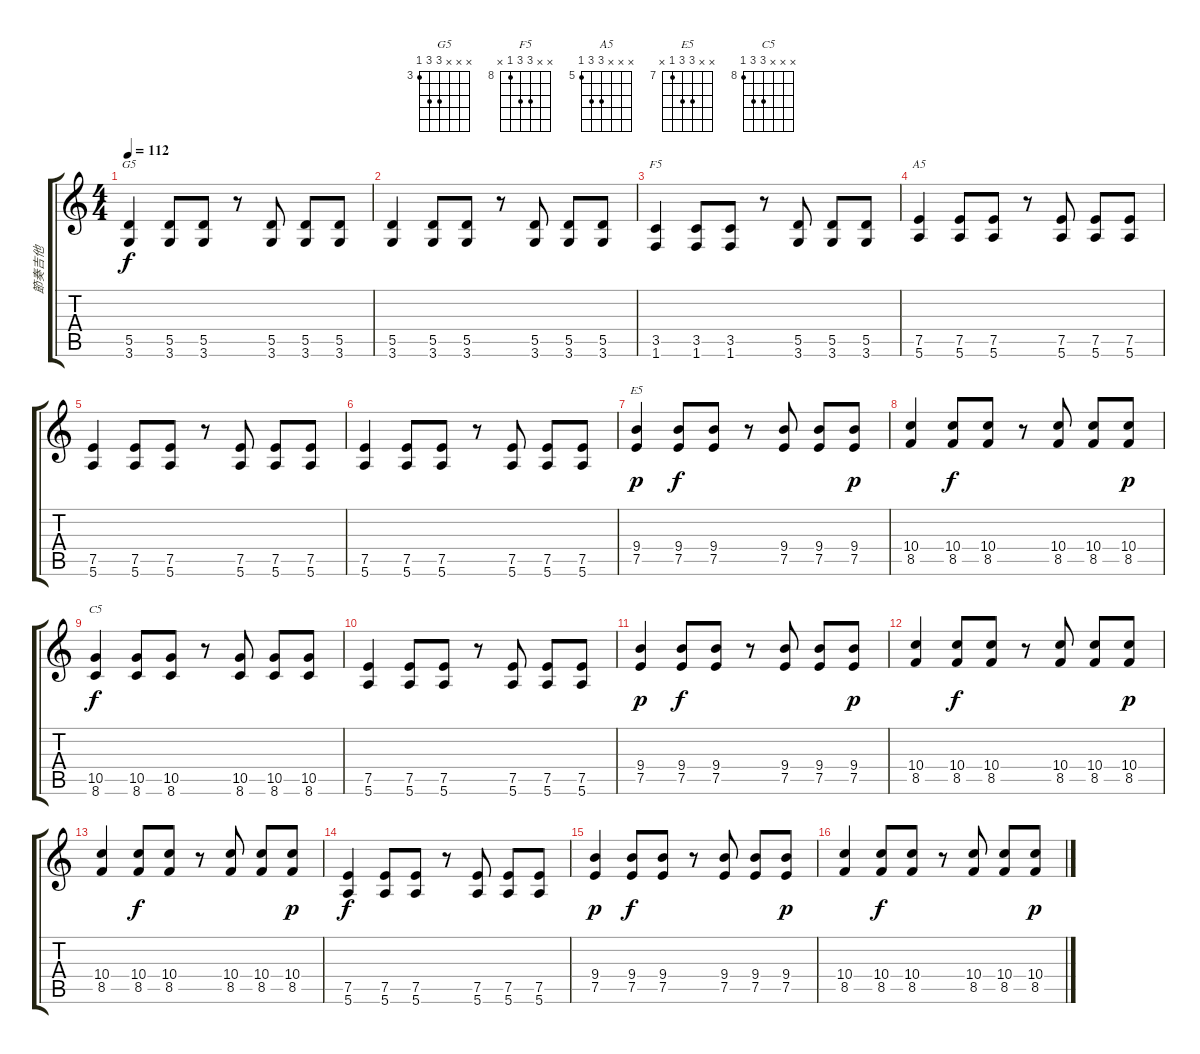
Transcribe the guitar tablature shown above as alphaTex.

\track ("節奏吉他" "節奏吉他") {instrument overdrivenguitar}
\staff {score tabs}
\tuning (E4 B3 G3 D3 A2 E2) {hide}
\chord ("G5" x x x 5 5 3) {firstfret 3}
\chord ("F5" x x 10 10 8 x) {firstfret 8}
\chord ("A5" x x x 7 7 5) {firstfret 5}
\chord ("E5" x x 9 9 7 x) {firstfret 7}
\chord ("C5" x x x 10 10 8) {firstfret 8}
\ts (4 4)
\tempo 112
\clef g2
\ks c
(5.5 3.6).4{ch "G5" dy f instrument overdrivenguitar} (5.5 3.6).8 (5.5 3.6).8 r.8 (5.5 3.6).8 (5.5 3.6).8 (5.5 3.6).8 |
(5.5 3.6).4{instrument overdrivenguitar} (5.5 3.6).8 (5.5 3.6).8 r.8 (5.5 3.6).8 (5.5 3.6).8 (5.5 3.6).8 |
(3.5 1.6).4{ch "F5" instrument overdrivenguitar} (3.5 1.6).8 (3.5 1.6).8 r.8 (5.5 3.6).8 (5.5 3.6).8 (5.5 3.6).8 |
(7.5 5.6).4{ch "A5" instrument overdrivenguitar} (7.5 5.6).8 (7.5 5.6).8 r.8 (7.5 5.6).8 (7.5 5.6).8 (7.5 5.6).8 |
(7.5 5.6).4{instrument overdrivenguitar} (7.5 5.6).8 (7.5 5.6).8 r.8 (7.5 5.6).8 (7.5 5.6).8 (7.5 5.6).8 |
(7.5 5.6).4{instrument overdrivenguitar} (7.5 5.6).8 (7.5 5.6).8 r.8 (7.5 5.6).8 (7.5 5.6).8 (7.5 5.6).8 |
(9.4 7.5).4{ch "E5" dy p instrument overdrivenguitar} (9.4 7.5).8{dy f} (9.4 7.5).8 r.8 (9.4 7.5).8 (9.4 7.5).8 (9.4 7.5).8{dy p} |
(10.4 8.5).4{instrument overdrivenguitar} (10.4 8.5).8{dy f} (10.4 8.5).8 r.8 (10.4 8.5).8 (10.4 8.5).8 (10.4 8.5).8{dy p} |
(10.5 8.6).4{ch "C5" dy f instrument overdrivenguitar} (10.5 8.6).8 (10.5 8.6).8 r.8 (10.5 8.6).8 (10.5 8.6).8 (10.5 8.6).8 |
(7.5 5.6).4{instrument overdrivenguitar} (7.5 5.6).8 (7.5 5.6).8 r.8 (7.5 5.6).8 (7.5 5.6).8 (7.5 5.6).8 |
(9.4 7.5).4{dy p instrument overdrivenguitar} (9.4 7.5).8{dy f} (9.4 7.5).8 r.8 (9.4 7.5).8 (9.4 7.5).8 (9.4 7.5).8{dy p} |
(10.4 8.5).4{instrument overdrivenguitar} (10.4 8.5).8{dy f} (10.4 8.5).8 r.8 (10.4 8.5).8 (10.4 8.5).8 (10.4 8.5).8{dy p} |
(10.4 8.5).4{instrument overdrivenguitar} (10.4 8.5).8{dy f} (10.4 8.5).8 r.8 (10.4 8.5).8 (10.4 8.5).8 (10.4 8.5).8{dy p} |
(7.5 5.6).4{dy f instrument overdrivenguitar} (7.5 5.6).8 (7.5 5.6).8 r.8 (7.5 5.6).8 (7.5 5.6).8 (7.5 5.6).8 |
(9.4 7.5).4{dy p instrument overdrivenguitar} (9.4 7.5).8{dy f} (9.4 7.5).8 r.8 (9.4 7.5).8 (9.4 7.5).8 (9.4 7.5).8{dy p} |
(10.4 8.5).4{instrument overdrivenguitar} (10.4 8.5).8{dy f} (10.4 8.5).8 r.8 (10.4 8.5).8 (10.4 8.5).8 (10.4 8.5).8{dy p}
